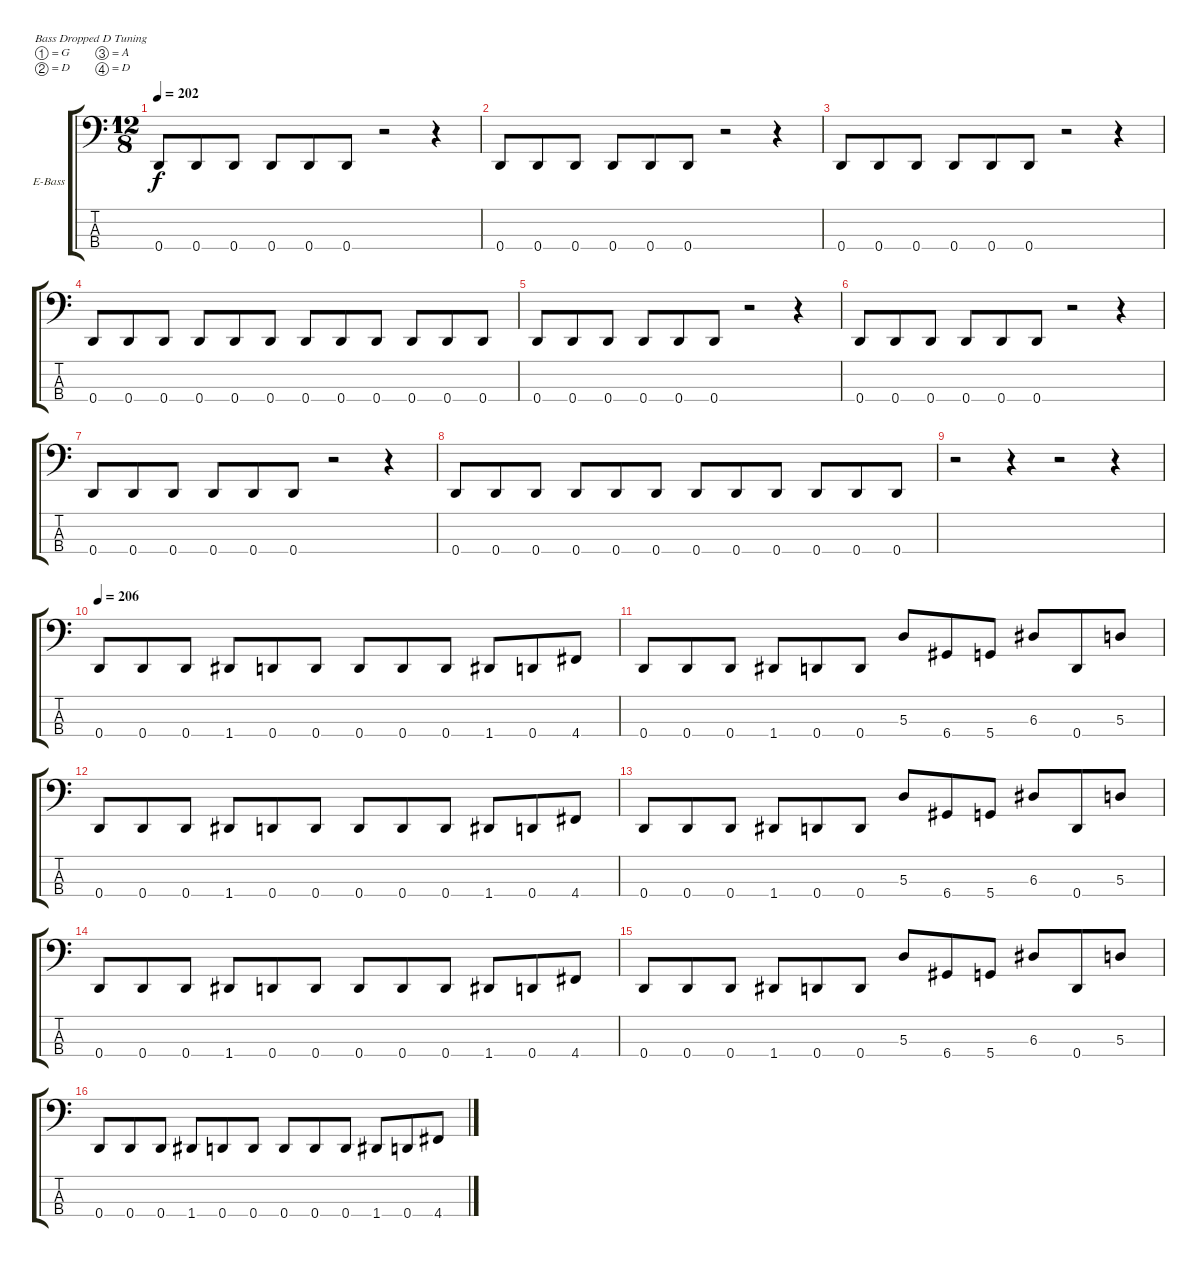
\bracketExtendMode groupsimilarinstruments
\firstSystemTrackNameOrientation horizontal
\otherSystemsTrackNameOrientation horizontal
\track ("Bass" "E-Bass") {instrument electricbasspick}
\staff {score tabs}
\tuning (G2 D2 A1 D1)
\ts (12 8)
\tempo 202
\clef f4
\ks c
0.4.8{dy f instrument electricbasspick} 0.4.8 0.4.8 0.4.8 0.4.8 0.4.8 r.2 r.4 |
0.4.8 0.4.8 0.4.8 0.4.8 0.4.8 0.4.8 r.2 r.4 |
0.4.8 0.4.8 0.4.8 0.4.8 0.4.8 0.4.8 r.2 r.4 |
0.4.8 0.4.8 0.4.8 0.4.8 0.4.8 0.4.8 0.4.8 0.4.8 0.4.8 0.4.8 0.4.8 0.4.8 |
0.4.8 0.4.8 0.4.8 0.4.8 0.4.8 0.4.8 r.2 r.4 |
0.4.8 0.4.8 0.4.8 0.4.8 0.4.8 0.4.8 r.2 r.4 |
0.4.8 0.4.8 0.4.8 0.4.8 0.4.8 0.4.8 r.2 r.4 |
0.4.8 0.4.8 0.4.8 0.4.8 0.4.8 0.4.8 0.4.8 0.4.8 0.4.8 0.4.8 0.4.8 0.4.8 |
r.2 r.4 r.2 r.4 |
\tempo 206
0.4.8 0.4.8 0.4.8 1.4.8 0.4.8 0.4.8 0.4.8 0.4.8 0.4.8 1.4.8 0.4.8 4.4.8 |
0.4.8 0.4.8 0.4.8 1.4.8 0.4.8 0.4.8 5.3.8 6.4.8 5.4.8 6.3.8 0.4.8 5.3.8 |
0.4.8 0.4.8 0.4.8 1.4.8 0.4.8 0.4.8 0.4.8 0.4.8 0.4.8 1.4.8 0.4.8 4.4.8 |
0.4.8 0.4.8 0.4.8 1.4.8 0.4.8 0.4.8 5.3.8 6.4.8 5.4.8 6.3.8 0.4.8 5.3.8 |
0.4.8 0.4.8 0.4.8 1.4.8 0.4.8 0.4.8 0.4.8 0.4.8 0.4.8 1.4.8 0.4.8 4.4.8 |
0.4.8 0.4.8 0.4.8 1.4.8 0.4.8 0.4.8 5.3.8 6.4.8 5.4.8 6.3.8 0.4.8 5.3.8 |
0.4.8 0.4.8 0.4.8 1.4.8 0.4.8 0.4.8 0.4.8 0.4.8 0.4.8 1.4.8 0.4.8 4.4.8
